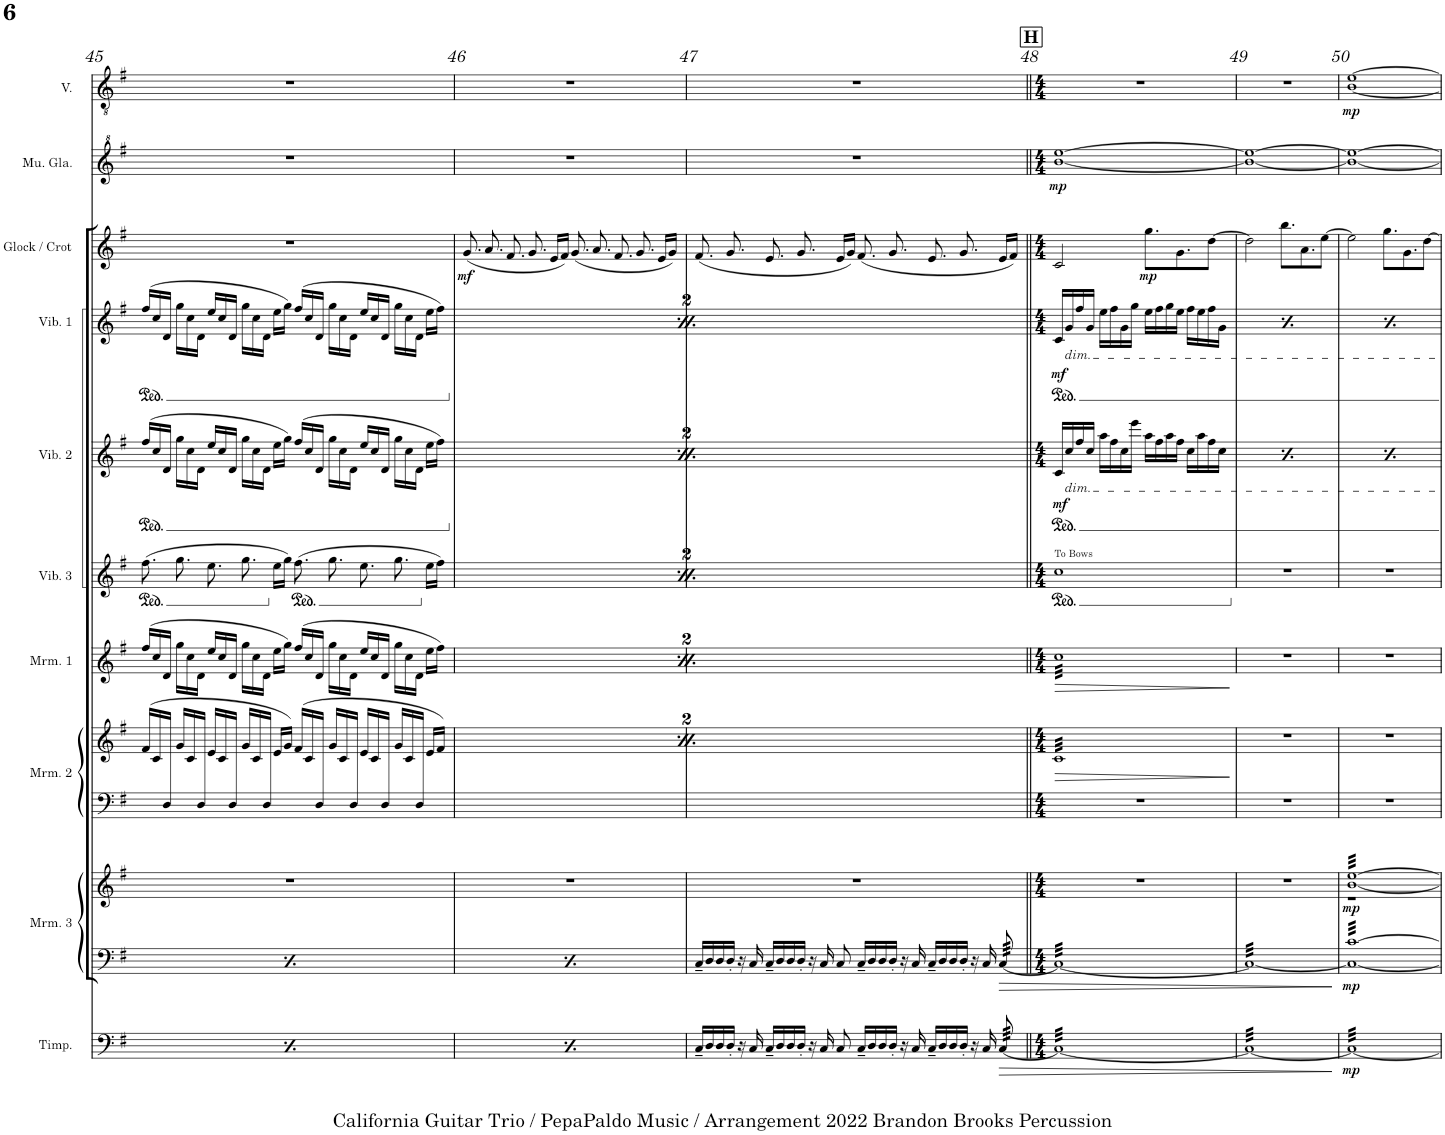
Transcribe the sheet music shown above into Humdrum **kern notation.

**kern	**dynam	**kern	**kern	**dynam	**kern	**kern	**dynam	**kern	**dynam	**kern	**dynam	**kern	**dynam	**kern	**dynam	**kern	**dynam	**kern	**dynam	**kern	**dynam
*part10	*part10	*part9	*part9	*part9	*part8	*part8	*part8	*part7	*part7	*part6	*part6	*part5	*part5	*part4	*part4	*part3	*part3	*part2	*part2	*part1	*part1
*staff12	*staff12	*staff11	*staff10	*staff10/11	*staff9	*staff8	*staff8/9	*staff7	*staff7	*staff6	*staff6	*staff5	*staff5	*staff4	*staff4	*staff3	*staff3	*staff2	*staff2	*staff1	*staff1
*I"Timpani	*	*I"Marimba 3	*	*	*I"Marimba 2	*	*	*I"Marimba 1	*	*I"Vibraphone 3	*	*I"Vibraphone 2	*	*I"Vibraphone 1	*	*I"Glock / Crot	*	*I"Musical Glasses	*	*I"Voice	*
*I'Timp.	*	*I'Mrm. 3	*	*	*I'Mrm. 2	*	*	*I'Mrm. 1	*	*I'Vib. 3	*	*I'Vib. 2	*	*I'Vib. 1	*	*I'Glock / Crot	*	*I'Mu. Gla.	*	*I'V.	*
!!LO:PB:g=z
*clefF4	*	*clefF4	*clefG2	*	*clefF4	*clefG2	*	*clefG2	*	*clefG2	*	*clefG2	*	*clefG2	*	*clefG2	*	*clefG^2	*	*clefGv2	*
*	*	*	*	*	*	*	*	*	*	*	*	*	*	*	*	*Trd-14c-24	*	*	*	*	*
*k[f#]	*	*k[f#]	*k[f#]	*	*k[f#]	*k[f#]	*	*k[f#]	*	*k[f#]	*	*k[f#]	*	*k[f#]	*	*k[f#]	*	*k[f#]	*	*k[f#]	*
*M7/4	*	*M7/4	*M7/4	*	*M7/4	*M7/4	*	*M7/4	*	*M7/4	*	*M7/4	*	*M7/4	*	*M7/4	*	*M7/4	*	*M7/4	*
=45	=45	=45	=45	=45	=45	=45	=45	=45	=45	=45	=45	=45	=45	=45	=45	=45	=45	=45	=45	=45	=45
*	*	*	*	*	*^	*	*	*	*	*	*	*	*	*	*	*	*	*	*	*	*
*	*	*	*	*	*	*	*	*	*	*	*	*	*ped	*	*	*	*	*	*	*	*	*
!	!LO:DY:b	!	!	!LO:DY:b=2	!	!	!	!	!	!	!	!	!	!	!	!	!	!	!	!	!	!
16C~/LL	f	16C~/LL	1..r	f	8ryy	1..ryy	(16f#/LL	.	(16ff#/LL	.	(8.ff#\	.	(16ff#/LL	.	(16ff#/LL	.	1..r	.	1..r	.	1..r	.
16D/	.	16D/	.	.	.	.	16c/	.	16cc/	.	.	.	16cc/	.	16cc/	.	.	.	.	.	.	.
16D/	.	16D/	.	.	16D/JJ	.	16ryy	.	16d/JJ	.	.	.	16d/JJ	.	16d/JJ	.	.	.	.	.	.	.
16D'/JJ	.	16D'/JJ	.	.	8ryy	.	16g/LL	.	16gg\LL	.	8.gg\	.	16gg\LL	.	16gg\LL	.	.	.	.	.	.	.
16r	.	16r	.	.	.	.	16c/	.	16cc\	.	.	.	16cc\	.	16cc\	.	.	.	.	.	.	.
16C/	.	16C/	.	.	16D/JJ	.	16ryy	.	16d\JJ	.	.	.	16d\JJ	.	16d\JJ	.	.	.	.	.	.	.
16C~/LL	.	16C~/LL	.	.	8ryy	.	16e/LL	.	16ee/LL	.	8.ee\	.	16ee/LL	.	16ee/LL	.	.	.	.	.	.	.
16D/	.	16D/	.	.	.	.	16c/	.	16cc/	.	.	.	16cc/	.	16cc/	.	.	.	.	.	.	.
16D/	.	16D/	.	.	16D/JJ	.	16ryy	.	16d/JJ	.	.	.	16d/JJ	.	16d/JJ	.	.	.	.	.	.	.
16D'/JJ	.	16D'/JJ	.	.	8ryy	.	16g/LL	.	16gg\LL	.	8.gg\	.	16gg\LL	.	16gg\LL	.	.	.	.	.	.	.
16r	.	16r	.	.	.	.	16c/	.	16cc\	.	.	.	16cc\	.	16cc\	.	.	.	.	.	.	.
16C/	.	16C/	.	.	16D/JJ	.	16ryy	.	16d\JJ	.	.	.	16d\JJ	.	16d\JJ	.	.	.	.	.	.	.
8C/	.	8C/	.	.	4ryy	.	16e/LL	.	16ee\LL	.	16ee\LL	.	16ee\LL	.	16ee\LL	.	.	.	.	.	.	.
.	.	.	.	.	.	.	16g/JJ)	.	16gg\JJ)	.	16gg\JJ)	.	16gg\JJ)	.	16gg\JJ)	.	.	.	.	.	.	.
16C~/LL	.	16C~/LL	.	.	.	.	(16f#/LL	.	(16ff#/LL	.	(8.ff#\	.	(16ff#/LL	.	(16ff#/LL	.	.	.	.	.	.	.
16D/	.	16D/	.	.	.	.	16c/	.	16cc/	.	.	.	16cc/	.	16cc/	.	.	.	.	.	.	.
16D/	.	16D/	.	.	16D/JJ	.	16ryy	.	16d/JJ	.	.	.	16d/JJ	.	16d/JJ	.	.	.	.	.	.	.
16D'/JJ	.	16D'/JJ	.	.	8ryy	.	16g/LL	.	16gg\LL	.	8.gg\	.	16gg\LL	.	16gg\LL	.	.	.	.	.	.	.
16r	.	16r	.	.	.	.	16c/	.	16cc\	.	.	.	16cc\	.	16cc\	.	.	.	.	.	.	.
16C/	.	16C/	.	.	16D/JJ	.	16ryy	.	16d\JJ	.	.	.	16d\JJ	.	16d\JJ	.	.	.	.	.	.	.
16C~/LL	.	16C~/LL	.	.	8ryy	.	16e/LL	.	16ee/LL	.	8.ee\	.	16ee/LL	.	16ee/LL	.	.	.	.	.	.	.
16D/	.	16D/	.	.	.	.	16c/	.	16cc/	.	.	.	16cc/	.	16cc/	.	.	.	.	.	.	.
16D/	.	16D/	.	.	16D/JJ	.	16ryy	.	16d/JJ	.	.	.	16d/JJ	.	16d/JJ	.	.	.	.	.	.	.
16D'/JJ	.	16D'/JJ	.	.	8ryy	.	16g/LL	.	16gg\LL	.	8.gg\	.	16gg\LL	.	16gg\LL	.	.	.	.	.	.	.
16r	.	16r	.	.	.	.	16c/	.	16cc\	.	.	.	16cc\	.	16cc\	.	.	.	.	.	.	.
16C/	.	16C/	.	.	16D/JJ	.	16ryy	.	16d\JJ	.	.	.	16d\JJ	.	16d\JJ	.	.	.	.	.	.	.
8C/	.	8C/	.	.	8ryy	.	16e/LL	.	16ee\LL	.	16ee\LL	.	16ee\LL	.	16ee\LL	.	.	.	.	.	.	.
.	.	.	.	.	.	.	16f#/JJ)	.	16ff#\JJ)	.	16ff#\JJ)	.	16ff#\JJ)	.	16ff#\JJ)	.	.	.	.	.	.	.
=46	=46	=46	=46	=46	=46	=46	=46	=46	=46	=46	=46	=46	=46	=46	=46	=46	=46	=46	=46	=46	=46	=46
!	!LO:DY:b	!	!	!LO:DY:b=2	!	!	!	!LO:DY:b	!	!LO:DY:b	!	!LO:DY:b	!	!LO:DY:b	!	!LO:DY:b	!	!LO:DY:b	!	!	!	!
16C~/LL	f	16C~/LL	1..r	f	8ryy	1..ryy	(16g/LL	f	(16gg\LL	f	(8.gg\	f	(16gg\LL	f	(16gg\LL	f	(8.g/	mf	1..r	.	1..r	.
16D/	.	16D/	.	.	.	.	16d/	.	16dd\	.	.	.	16dd\	.	16dd\	.	.	.	.	.	.	.
16D/	.	16D/	.	.	16D/JJ	.	16ryy	.	16d\JJ	.	.	.	16d\JJ	.	16d\JJ	.	.	.	.	.	.	.
16D'/JJ	.	16D'/JJ	.	.	8ryy	.	16a/LL	.	16aa\LL	.	8.aa\	.	16aa\LL	.	16aa\LL	.	8.a/	.	.	.	.	.
16r	.	16r	.	.	.	.	16d/	.	16dd\	.	.	.	16dd\	.	16dd\	.	.	.	.	.	.	.
16C/	.	16C/	.	.	16D/JJ	.	16ryy	.	16d\JJ	.	.	.	16d\JJ	.	16d\JJ	.	.	.	.	.	.	.
16C~/LL	.	16C~/LL	.	.	8ryy	.	16f#/LL	.	16ff#/LL	.	8.ff#\	.	16ff#/LL	.	16ff#/LL	.	8.f#/	.	.	.	.	.
16D/	.	16D/	.	.	.	.	16d/	.	16dd/	.	.	.	16dd/	.	16dd/	.	.	.	.	.	.	.
16D/	.	16D/	.	.	16D/JJ	.	16ryy	.	16d/JJ	.	.	.	16d/JJ	.	16d/JJ	.	.	.	.	.	.	.
16D'/JJ	.	16D'/JJ	.	.	8ryy	.	16g/LL	.	16gg\LL	.	8.gg\	.	16gg\LL	.	16gg\LL	.	8.g/	.	.	.	.	.
16r	.	16r	.	.	.	.	16d/	.	16dd\	.	.	.	16dd\	.	16dd\	.	.	.	.	.	.	.
16C/	.	16C/	.	.	16D/JJ	.	16ryy	.	16d\JJ	.	.	.	16d\JJ	.	16d\JJ	.	.	.	.	.	.	.
8C/	.	8C/	.	.	4ryy	.	16e/LL	.	16ee\LL	.	16ee\LL	.	16ee\LL	.	16ee\LL	.	16e/LL	.	.	.	.	.
.	.	.	.	.	.	.	16f#/JJ)	.	16ff#\JJ)	.	16ff#\JJ)	.	16ff#\JJ)	.	16ff#\JJ)	.	16f#/JJ)	.	.	.	.	.
16C~/LL	.	16C~/LL	.	.	.	.	16g/LL	.	(16gg\LL	.	(8.gg\	.	(16gg\LL	.	(16gg\LL	.	(8.g/	.	.	.	.	.
16D/	.	16D/	.	.	.	.	16d/	.	16dd\	.	.	.	16dd\	.	16dd\	.	.	.	.	.	.	.
16D/	.	16D/	.	.	16D/JJ	.	16ryy	.	16d\JJ	.	.	.	16d\JJ	.	16d\JJ	.	.	.	.	.	.	.
16D'/JJ	.	16D'/JJ	.	.	8ryy	.	16a/LL	.	16aa\LL	.	8.aa\	.	16aa\LL	.	16aa\LL	.	8.a/	.	.	.	.	.
16r	.	16r	.	.	.	.	16d/	.	16dd\	.	.	.	16dd\	.	16dd\	.	.	.	.	.	.	.
16C/	.	16C/	.	.	16D/JJ	.	16ryy	.	16d\JJ	.	.	.	16d\JJ	.	16d\JJ	.	.	.	.	.	.	.
16C~/LL	.	16C~/LL	.	.	8ryy	.	16f#/LL	.	16ff#/LL	.	8.ff#\	.	16ff#/LL	.	16ff#/LL	.	8.f#/	.	.	.	.	.
16D/	.	16D/	.	.	.	.	16d/	.	16dd/	.	.	.	16dd/	.	16dd/	.	.	.	.	.	.	.
16D/	.	16D/	.	.	16D/JJ	.	16ryy	.	16d/JJ	.	.	.	16d/JJ	.	16d/JJ	.	.	.	.	.	.	.
16D'/JJ	.	16D'/JJ	.	.	8ryy	.	16g/LL	.	16gg\LL	.	8.gg\	.	16gg\LL	.	16gg\LL	.	8.g/	.	.	.	.	.
16r	.	16r	.	.	.	.	16d/	.	16dd\	.	.	.	16dd\	.	16dd\	.	.	.	.	.	.	.
16C/	.	16C/	.	.	16D/JJ	.	16ryy	.	16d\JJ	.	.	.	16d\JJ	.	16d\JJ	.	.	.	.	.	.	.
8C/	.	8C/	.	.	8ryy	.	16e/LL	.	16ee\LL	.	16ee\LL	.	16ee\LL	.	16ee\LL	.	16e/LL	.	.	.	.	.
.	.	.	.	.	.	.	16g/JJ	.	16gg\JJ)	.	16gg\JJ)	.	16gg\JJ)	.	16gg\JJ)	.	16g/JJ)	.	.	.	.	.
=47	=47	=47	=47	=47	=47	=47	=47	=47	=47	=47	=47	=47	=47	=47	=47	=47	=47	=47	=47	=47	=47	=47
16C~/LL	.	16C~/LL	1..r	.	8ryy	1..ryy	(16f#/LL	.	(16ff#/LL	.	(8.ff#\	.	(16ff#/LL	.	(16ff#/LL	.	(8.f#/	.	1..r	.	1..r	.
16D/	.	16D/	.	.	.	.	16c/	.	16cc/	.	.	.	16cc/	.	16cc/	.	.	.	.	.	.	.
16D/	.	16D/	.	.	16D/JJ	.	16ryy	.	16d/JJ	.	.	.	16d/JJ	.	16d/JJ	.	.	.	.	.	.	.
16D'/JJ	.	16D'/JJ	.	.	8ryy	.	16g/LL	.	16gg\LL	.	8.gg\	.	16gg\LL	.	16gg\LL	.	8.g/	.	.	.	.	.
16r	.	16r	.	.	.	.	16c/	.	16cc\	.	.	.	16cc\	.	16cc\	.	.	.	.	.	.	.
16C/	.	16C/	.	.	16D/JJ	.	16ryy	.	16d\JJ	.	.	.	16d\JJ	.	16d\JJ	.	.	.	.	.	.	.
16C~/LL	.	16C~/LL	.	.	8ryy	.	16e/LL	.	16ee/LL	.	8.ee\	.	16ee/LL	.	16ee/LL	.	8.e/	.	.	.	.	.
16D/	.	16D/	.	.	.	.	16c/	.	16cc/	.	.	.	16cc/	.	16cc/	.	.	.	.	.	.	.
16D/	.	16D/	.	.	16D/JJ	.	16ryy	.	16d/JJ	.	.	.	16d/JJ	.	16d/JJ	.	.	.	.	.	.	.
16D'/JJ	.	16D'/JJ	.	.	8ryy	.	16g/LL	.	16gg\LL	.	8.gg\	.	16gg\LL	.	16gg\LL	.	8.g/	.	.	.	.	.
16r	.	16r	.	.	.	.	16c/	.	16cc\	.	.	.	16cc\	.	16cc\	.	.	.	.	.	.	.
16C/	.	16C/	.	.	16D/JJ	.	16ryy	.	16d\JJ	.	.	.	16d\JJ	.	16d\JJ	.	.	.	.	.	.	.
8C/	.	8C/	.	.	4ryy	.	16e/LL	.	16ee\LL	.	16ee\LL	.	16ee\LL	.	16ee\LL	.	16e/LL	.	.	.	.	.
.	.	.	.	.	.	.	16g/JJ)	.	16gg\JJ)	.	16gg\JJ)	.	16gg\JJ)	.	16gg\JJ)	.	16g/JJ)	.	.	.	.	.
16C~/LL	.	16C~/LL	.	.	.	.	(16f#/LL	.	(16ff#/LL	.	(8.ff#\	.	(16ff#/LL	.	(16ff#/LL	.	(8.f#/	.	.	.	.	.
16D/	.	16D/	.	.	.	.	16c/	.	16cc/	.	.	.	16cc/	.	16cc/	.	.	.	.	.	.	.
16D/	.	16D/	.	.	16D/JJ	.	16ryy	.	16d/JJ	.	.	.	16d/JJ	.	16d/JJ	.	.	.	.	.	.	.
16D'/JJ	.	16D'/JJ	.	.	8ryy	.	16g/LL	.	16gg\LL	.	8.gg\	.	16gg\LL	.	16gg\LL	.	8.g/	.	.	.	.	.
16r	.	16r	.	.	.	.	16c/	.	16cc\	.	.	.	16cc\	.	16cc\	.	.	.	.	.	.	.
16C/	.	16C/	.	.	16D/JJ	.	16ryy	.	16d\JJ	.	.	.	16d\JJ	.	16d\JJ	.	.	.	.	.	.	.
16C~/LL	.	16C~/LL	.	.	8ryy	.	16e/LL	.	16ee/LL	.	8.ee\	.	16ee/LL	.	16ee/LL	.	8.e/	.	.	.	.	.
16D/	.	16D/	.	.	.	.	16c/	.	16cc/	.	.	.	16cc/	.	16cc/	.	.	.	.	.	.	.
16D/	.	16D/	.	.	16D/JJ	.	16ryy	.	16d/JJ	.	.	.	16d/JJ	.	16d/JJ	.	.	.	.	.	.	.
16D'/JJ	.	16D'/JJ	.	.	8ryy	.	16g/LL	.	16gg\LL	.	8.gg\	.	16gg\LL	.	16gg\LL	.	8.g/	.	.	.	.	.
16r	.	16r	.	.	.	.	16c/	.	16cc\	.	.	.	16cc\	.	16cc\	.	.	.	.	.	.	.
16C/	.	16C/	.	.	16D/JJ	.	16ryy	.	16d\JJ	.	.	.	16d\JJ	.	16d\JJ	.	.	.	.	.	.	.
!	!LO:HP:b	!	!	!	!	!	!	!	!	!	!	!	!	!	!	!	!	!	!	!	!	!
*tremolo	*	*	*	*	*	*	*	*	*	*	*	*	*	*	*	*	*	*	*	*	*	*
*	*	*tremolo	*	*	*	*	*	*	*	*	*	*	*	*	*	*	*	*	*	*	*	*
[64C/	>	[64C/	.	.	8ryy	.	16e/LL	.	16ee\LL	.	16ee\LL	.	16ee\LL	.	16ee\LL	.	16e/LL	.	.	.	.	.
64C/	.	64C/	.	.	.	.	.	.	.	.	.	.	.	.	.	.	.	.	.	.	.	.
64C/	.	64C/	.	.	.	.	.	.	.	.	.	.	.	.	.	.	.	.	.	.	.	.
64C/	.	64C/	.	.	.	.	.	.	.	.	.	.	.	.	.	.	.	.	.	.	.	.
64C/	.	64C/	.	.	.	.	16f#/JJ)	.	16ff#\JJ)	.	16ff#\JJ)	.	16ff#\JJ)	.	16ff#\JJ)	.	16f#/JJ)	.	.	.	.	.
64C/	.	64C/	.	.	.	.	.	.	.	.	.	.	.	.	.	.	.	.	.	.	.	.
64C/	.	64C/	.	.	.	.	.	.	.	.	.	.	.	.	.	.	.	.	.	.	.	.
64C/	.	64C/	.	.	.	.	.	.	.	.	.	.	.	.	.	.	.	.	.	.	.	.
*	*	*	*	*	*v	*v	*	*	*	*	*	*	*	*	*	*	*	*	*	*	*	*
!!LO:REH:place=s1:a:B:cj:fs=14:t=H
=48||	=48||	=48||	=48||	=48||	=48||	=48||	=48||	=48||	=48||	=48||	=48||	=48||	=48||	=48||	=48||	=48||	=48||	=48||	=48||	=48||	=48||
*M4/4	*	*M4/4	*M4/4	*	*M4/4	*M4/4	*	*M4/4	*	*M4/4	*	*M4/4	*	*M4/4	*	*M4/4	*	*M4/4	*	*M4/4	*
!	!	!	!	!	!	!	!	!	!	!LO:TX:a:t=To Bows	!	!	!	!	!	!	!	!	!	!	!
!	!	!	!	!	!	!	!LO:HP:b	!	!LO:HP:b	!	!	!	!LO:DY:b	!	!LO:DY:b	!	!	!	!LO:DY:b	!	!
*	*	*	*	*	*	*tremolo	*	*	*	*	*	*	*	*	*	*	*	*	*	*	*
*	*	*	*	*	*	*	*	*tremolo	*	*	*	*	*	*	*	*	*	*	*	*	*
32CLLL	.	32CLLL	1r	.	1r	32cLLL	>	32ccLLL	>	1cc	.	16c/LL	mf	16c/LL	mf	2c/	.	[1bb [1eee	mp	1r	.
32C	.	32C	.	.	.	32c	.	32cc	.	.	.	.	.	.	.	.	.	.	.	.	.
!	!	!	!	!	!	!	!	!	!	!	!	!	!	!LO:TX:b:i:t=dim.	!	!	!	!	!	!	!
!	!	!	!	!	!	!	!	!	!	!	!	!LO:TX:b:i:t=dim.	!	!	!	!	!	!	!	!	!
32C	.	32C	.	.	.	32c	.	32cc	.	.	.	16cc/	.	16g/	.	.	.	.	.	.	.
32C	.	32C	.	.	.	32c	.	32cc	.	.	.	.	.	.	.	.	.	.	.	.	.
32C	.	32C	.	.	.	32c	.	32cc	.	.	.	16ff#/	.	16ff#/	.	.	.	.	.	.	.
32C	.	32C	.	.	.	32c	.	32cc	.	.	.	.	.	.	.	.	.	.	.	.	.
32C	.	32C	.	.	.	32c	.	32cc	.	.	.	16cc/JJ	.	16g/JJ	.	.	.	.	.	.	.
32C	.	32C	.	.	.	32c	.	32cc	.	.	.	.	.	.	.	.	.	.	.	.	.
32C	.	32C	.	.	.	32c	.	32cc	.	.	.	16aa\LL	.	16ee\LL	.	.	.	.	.	.	.
32C	.	32C	.	.	.	32c	.	32cc	.	.	.	.	.	.	.	.	.	.	.	.	.
32C	.	32C	.	.	.	32c	.	32cc	.	.	.	16ff#\	.	16ff#\	.	.	.	.	.	.	.
32C	.	32C	.	.	.	32c	.	32cc	.	.	.	.	.	.	.	.	.	.	.	.	.
32C	.	32C	.	.	.	32c	.	32cc	.	.	.	16cc\	.	16g\	.	.	.	.	.	.	.
32C	.	32C	.	.	.	32c	.	32cc	.	.	.	.	.	.	.	.	.	.	.	.	.
32C	.	32C	.	.	.	32c	.	32cc	.	.	.	16eee\JJ	.	16gg\JJ	.	.	.	.	.	.	.
32C	.	32C	.	.	.	32c	.	32cc	.	.	.	.	.	.	.	.	.	.	.	.	.
!	!	!	!	!	!	!	!	!	!	!	!	!	!	!	!	!	!LO:DY:b	!	!	!	!
32C	.	32C	.	.	.	32c	.	32cc	.	.	.	16aa\LL	.	16ee\LL	.	8.gg\L	mp	.	.	.	.
32C	.	32C	.	.	.	32c	.	32cc	.	.	.	.	.	.	.	.	.	.	.	.	.
32C	.	32C	.	.	.	32c	.	32cc	.	.	.	16ff#\	.	16ff#\	.	.	.	.	.	.	.
32C	.	32C	.	.	.	32c	.	32cc	.	.	.	.	.	.	.	.	.	.	.	.	.
32C	.	32C	.	.	.	32c	.	32cc	.	.	.	16aa\	.	16gg\	.	.	.	.	.	.	.
32C	.	32C	.	.	.	32c	.	32cc	.	.	.	.	.	.	.	.	.	.	.	.	.
32C	.	32C	.	.	.	32c	.	32cc	.	.	.	16ff#\JJ	.	16ee\JJ	.	8.g\	.	.	.	.	.
32C	.	32C	.	.	.	32c	.	32cc	.	.	.	.	.	.	.	.	.	.	.	.	.
32C	.	32C	.	.	.	32c	.	32cc	.	.	.	16cc\LL	.	16ff#\LL	.	.	.	.	.	.	.
32C	.	32C	.	.	.	32c	.	32cc	.	.	.	.	.	.	.	.	.	.	.	.	.
32C	.	32C	.	.	.	32c	.	32cc	.	.	.	16aa\	.	16ee\	.	.	.	.	.	.	.
32C	.	32C	.	.	.	32c	.	32cc	.	.	.	.	.	.	.	.	.	.	.	.	.
32C	.	32C	.	.	.	32c	.	32cc	.	.	.	16ff#\	.	16ff#\	.	[8dd\J	.	.	.	.	.
32C	.	32C	.	.	.	32c	.	32cc	.	.	.	.	.	.	.	.	.	.	.	.	.
32C	.	32C	.	.	.	32c	.	32cc	.	.	.	16cc\JJ	.	16g\JJ	.	.	.	.	.	.	.
32CJJJ	.	32CJJJ	.	.	.	32cJJJ	.	32ccJJJ	.	.	.	.	.	.	.	.	.	.	.	.	.
*	*	*	*	*	*	*	*	*Xtremolo	*	*	*	*	*	*	*	*	*	*	*	*	*
*	*	*	*	*	*	*Xtremolo	*	*	*	*	*	*	*	*	*	*	*	*	*	*	*
.	.	.	.	.	.	.	]	.	]	.	.	.	.	.	.	.	.	.	.	.	.
=49	=49	=49	=49	=49	=49	=49	=49	=49	=49	=49	=49	=49	=49	=49	=49	=49	=49	=49	=49	=49	=49
*	*	*	*	*	*	*	*	*	*	*Xped	*	*	*	*	*	*	*	*	*	*	*
!	!	!	!	!	!	!	!	!	!	!	!	!	!LO:DY:b	!	!LO:DY:b	!	!	!	!	!	!
32CLLL	.	32CLLL	1r	.	1r	1r	.	1r	.	1r	.	16c/LL	mf	16c/LL	mf	2dd\]	.	1bb_ 1eee_	.	1r	.
32C	.	32C	.	.	.	.	.	.	.	.	.	.	.	.	.	.	.	.	.	.	.
!	!	!	!	!	!	!	!	!	!	!	!	!	!	!LO:TX:b:i:t=dim.	!	!	!	!	!	!	!
!	!	!	!	!	!	!	!	!	!	!	!	!LO:TX:b:i:t=dim.	!	!	!	!	!	!	!	!	!
32C	.	32C	.	.	.	.	.	.	.	.	.	16cc/	.	16g/	.	.	.	.	.	.	.
32C	.	32C	.	.	.	.	.	.	.	.	.	.	.	.	.	.	.	.	.	.	.
32C	.	32C	.	.	.	.	.	.	.	.	.	16ff#/	.	16ff#/	.	.	.	.	.	.	.
32C	.	32C	.	.	.	.	.	.	.	.	.	.	.	.	.	.	.	.	.	.	.
32C	.	32C	.	.	.	.	.	.	.	.	.	16cc/JJ	.	16g/JJ	.	.	.	.	.	.	.
32C	.	32C	.	.	.	.	.	.	.	.	.	.	.	.	.	.	.	.	.	.	.
32C	.	32C	.	.	.	.	.	.	.	.	.	16aa\LL	.	16ee\LL	.	.	.	.	.	.	.
32C	.	32C	.	.	.	.	.	.	.	.	.	.	.	.	.	.	.	.	.	.	.
32C	.	32C	.	.	.	.	.	.	.	.	.	16ff#\	.	16ff#\	.	.	.	.	.	.	.
32C	.	32C	.	.	.	.	.	.	.	.	.	.	.	.	.	.	.	.	.	.	.
32C	.	32C	.	.	.	.	.	.	.	.	.	16cc\	.	16g\	.	.	.	.	.	.	.
32C	.	32C	.	.	.	.	.	.	.	.	.	.	.	.	.	.	.	.	.	.	.
32C	.	32C	.	.	.	.	.	.	.	.	.	16eee\JJ	.	16gg\JJ	.	.	.	.	.	.	.
32C	.	32C	.	.	.	.	.	.	.	.	.	.	.	.	.	.	.	.	.	.	.
32C	.	32C	.	.	.	.	.	.	.	.	.	16aa\LL	.	16ee\LL	.	8.bb\L	.	.	.	.	.
32C	.	32C	.	.	.	.	.	.	.	.	.	.	.	.	.	.	.	.	.	.	.
32C	.	32C	.	.	.	.	.	.	.	.	.	16ff#\	.	16ff#\	.	.	.	.	.	.	.
32C	.	32C	.	.	.	.	.	.	.	.	.	.	.	.	.	.	.	.	.	.	.
32C	.	32C	.	.	.	.	.	.	.	.	.	16aa\	.	16gg\	.	.	.	.	.	.	.
32C	.	32C	.	.	.	.	.	.	.	.	.	.	.	.	.	.	.	.	.	.	.
32C	.	32C	.	.	.	.	.	.	.	.	.	16ff#\JJ	.	16ee\JJ	.	8.a\	.	.	.	.	.
32C	.	32C	.	.	.	.	.	.	.	.	.	.	.	.	.	.	.	.	.	.	.
32C	.	32C	.	.	.	.	.	.	.	.	.	16cc\LL	.	16ff#\LL	.	.	.	.	.	.	.
32C	.	32C	.	.	.	.	.	.	.	.	.	.	.	.	.	.	.	.	.	.	.
32C	.	32C	.	.	.	.	.	.	.	.	.	16aa\	.	16ee\	.	.	.	.	.	.	.
32C	.	32C	.	.	.	.	.	.	.	.	.	.	.	.	.	.	.	.	.	.	.
32C	.	32C	.	.	.	.	.	.	.	.	.	16ff#\	.	16ff#\	.	[8ee\J	.	.	.	.	.
32C	.	32C	.	.	.	.	.	.	.	.	.	.	.	.	.	.	.	.	.	.	.
32C	.	32C	.	.	.	.	.	.	.	.	.	16cc\JJ	.	16g\JJ	.	.	.	.	.	.	.
32CJJJ	.	32CJJJ	.	.	.	.	.	.	.	.	.	.	.	.	.	.	.	.	.	.	.
.	]	.	.	.	.	.	.	.	.	.	.	.	.	.	.	.	.	.	.	.	.
=50	=50	=50	=50	=50	=50	=50	=50	=50	=50	=50	=50	=50	=50	=50	=50	=50	=50	=50	=50	=50	=50
*	*	*	*^	*	*	*	*	*	*	*	*	*	*	*	*	*	*	*	*	*^	*
!	!LO:DY:b	!	!	!	!LO:DY:b=2	!	!	!	!	!	!	!	!	!	!	!	!	!	!	!	!	!	!
!	!	!	!	!	!LO:DY:n=1:b	!	!	!	!	!	!	!	!	!LO:DY:b	!	!LO:DY:b	!	!	!	!	!	!	!LO:DY:b
*	*	*	*tremolo	*	*	*	*	*	*	*	*	*	*	*	*	*	*	*	*	*	*	*	*
32CLLL	mp	32C [32cLLL	[<32b [32eeLLL	1r	mp mp	1r	1r	.	1r	.	1r	.	16c/LL	mf	16c/LL	mf	2ee\]	.	1bb_ 1eee_	.	[1e	[1B	mp
32C	.	32C 32c	32b 32ee	.	.	.	.	.	.	.	.	.	.	.	.	.	.	.	.	.	.	.	.
!	!	!	!	!	!	!	!	!	!	!	!	!	!	!	!LO:TX:b:i:t=dim.	!	!	!	!	!	!	!	!
!	!	!	!	!	!	!	!	!	!	!	!	!	!LO:TX:b:i:t=dim.	!	!	!	!	!	!	!	!	!	!
32C	.	32C 32c	32b 32ee	.	.	.	.	.	.	.	.	.	16cc/	.	16g/	.	.	.	.	.	.	.	.
32C	.	32C 32c	32b 32ee	.	.	.	.	.	.	.	.	.	.	.	.	.	.	.	.	.	.	.	.
32C	.	32C 32c	32b 32ee	.	.	.	.	.	.	.	.	.	16ff#/	.	16ff#/	.	.	.	.	.	.	.	.
32C	.	32C 32c	32b 32ee	.	.	.	.	.	.	.	.	.	.	.	.	.	.	.	.	.	.	.	.
32C	.	32C 32c	32b 32ee	.	.	.	.	.	.	.	.	.	16cc/JJ	.	16g/JJ	.	.	.	.	.	.	.	.
32C	.	32C 32c	32b 32ee	.	.	.	.	.	.	.	.	.	.	.	.	.	.	.	.	.	.	.	.
32C	.	32C 32c	32b 32ee	.	.	.	.	.	.	.	.	.	16aa\LL	.	16ee\LL	.	.	.	.	.	.	.	.
32C	.	32C 32c	32b 32ee	.	.	.	.	.	.	.	.	.	.	.	.	.	.	.	.	.	.	.	.
32C	.	32C 32c	32b 32ee	.	.	.	.	.	.	.	.	.	16ff#\	.	16ff#\	.	.	.	.	.	.	.	.
32C	.	32C 32c	32b 32ee	.	.	.	.	.	.	.	.	.	.	.	.	.	.	.	.	.	.	.	.
32C	.	32C 32c	32b 32ee	.	.	.	.	.	.	.	.	.	16cc\	.	16g\	.	.	.	.	.	.	.	.
32C	.	32C 32c	32b 32ee	.	.	.	.	.	.	.	.	.	.	.	.	.	.	.	.	.	.	.	.
32C	.	32C 32c	32b 32ee	.	.	.	.	.	.	.	.	.	16eee\JJ	.	16gg\JJ	.	.	.	.	.	.	.	.
32C	.	32C 32c	32b 32ee	.	.	.	.	.	.	.	.	.	.	.	.	.	.	.	.	.	.	.	.
32C	.	32C 32c	32b 32ee	.	.	.	.	.	.	.	.	.	16aa\LL	.	16ee\LL	.	8.gg\L	.	.	.	.	.	.
32C	.	32C 32c	32b 32ee	.	.	.	.	.	.	.	.	.	.	.	.	.	.	.	.	.	.	.	.
32C	.	32C 32c	32b 32ee	.	.	.	.	.	.	.	.	.	16ff#\	.	16ff#\	.	.	.	.	.	.	.	.
32C	.	32C 32c	32b 32ee	.	.	.	.	.	.	.	.	.	.	.	.	.	.	.	.	.	.	.	.
32C	.	32C 32c	32b 32ee	.	.	.	.	.	.	.	.	.	16aa\	.	16gg\	.	.	.	.	.	.	.	.
32C	.	32C 32c	32b 32ee	.	.	.	.	.	.	.	.	.	.	.	.	.	.	.	.	.	.	.	.
32C	.	32C 32c	32b 32ee	.	.	.	.	.	.	.	.	.	16ff#\JJ	.	16ee\JJ	.	8.g\	.	.	.	.	.	.
32C	.	32C 32c	32b 32ee	.	.	.	.	.	.	.	.	.	.	.	.	.	.	.	.	.	.	.	.
32C	.	32C 32c	32b 32ee	.	.	.	.	.	.	.	.	.	16cc\LL	.	16ff#\LL	.	.	.	.	.	.	.	.
32C	.	32C 32c	32b 32ee	.	.	.	.	.	.	.	.	.	.	.	.	.	.	.	.	.	.	.	.
32C	.	32C 32c	32b 32ee	.	.	.	.	.	.	.	.	.	16aa\	.	16ee\	.	.	.	.	.	.	.	.
32C	.	32C 32c	32b 32ee	.	.	.	.	.	.	.	.	.	.	.	.	.	.	.	.	.	.	.	.
32C	.	32C 32c	32b 32ee	.	.	.	.	.	.	.	.	.	16ff#\	.	16ff#\	.	[8dd\J	.	.	.	.	.	.
32C	.	32C 32c	32b 32ee	.	.	.	.	.	.	.	.	.	.	.	.	.	.	.	.	.	.	.	.
32C	.	32C 32c	32b 32ee	.	.	.	.	.	.	.	.	.	16cc\JJ	.	16g\JJ	.	.	.	.	.	.	.	.
32CJJJ	.	32C 32cJJJ	32b 32eeJJJ	.	.	.	.	.	.	.	.	.	.	.	.	.	.	.	.	.	.	.	.
*	*	*	*Xtremolo	*	*	*	*	*	*	*	*	*	*	*	*	*	*	*	*	*	*	*	*
*	*	*Xtremolo	*	*	*	*	*	*	*	*	*	*	*	*	*	*	*	*	*	*	*	*	*
*Xtremolo	*	*	*	*	*	*	*	*	*	*	*	*	*	*	*	*	*	*	*	*	*	*	*
*	*	*	*v	*v	*	*	*	*	*	*	*	*	*	*	*	*	*	*	*	*	*v	*v	*
=	=	=	=	=	=	=	=	=	=	=	=	=	=	=	=	=	=	=	=	=	=
*-	*-	*-	*-	*-	*-	*-	*-	*-	*-	*-	*-	*-	*-	*-	*-	*-	*-	*-	*-	*-	*-
